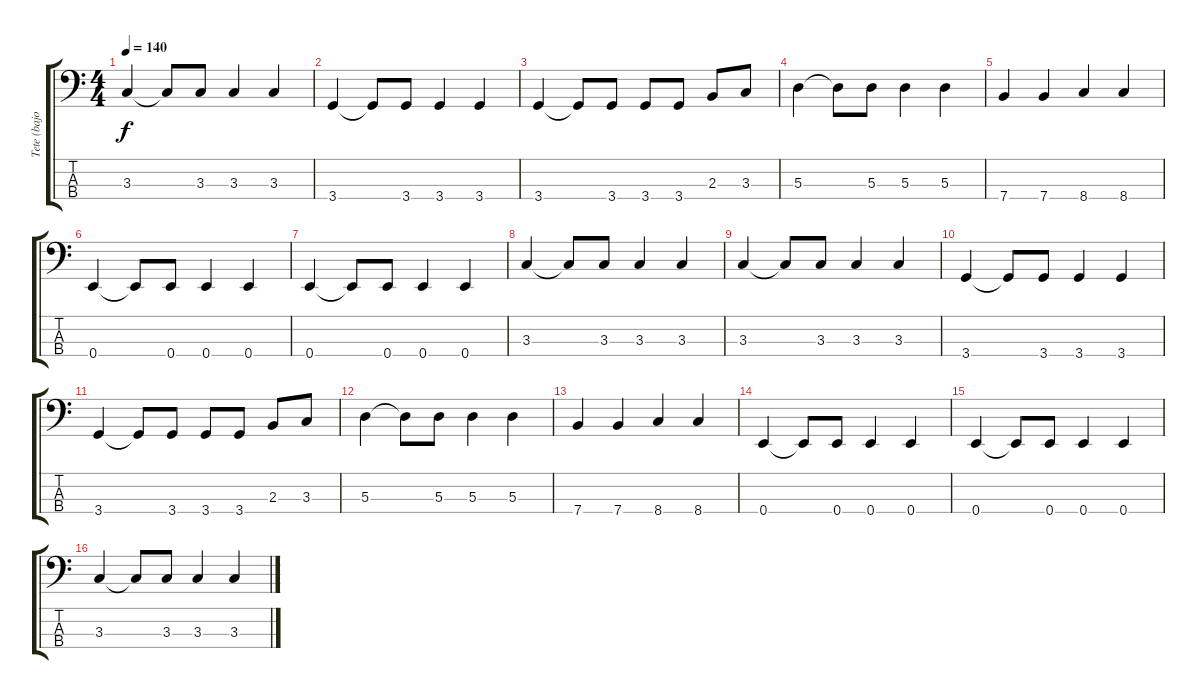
\track ("Tete (bajo)" "Tete (bajo") {solo instrument electricbasspick}
\staff {score tabs}
\tuning (G2 D2 A1 E1) {hide}
\ts (4 4)
\tempo 140
\clef f4
\ks c
3.3.4{dy f} 3.3{t}.8 3.3.8 3.3.4 3.3.4 |
3.4.4 3.4{t}.8 3.4.8 3.4.4 3.4.4 |
3.4.4 3.4{t}.8 3.4.8 3.4.8 3.4.8 2.3.8 3.3.8 |
5.3.4 5.3{t}.8 5.3.8 5.3.4 5.3.4 |
7.4.4 7.4.4 8.4.4 8.4.4 |
0.4.4 0.4{t}.8 0.4.8 0.4.4 0.4.4 |
0.4.4 0.4{t}.8 0.4.8 0.4.4 0.4.4 |
3.3.4 3.3{t}.8 3.3.8 3.3.4 3.3.4 |
3.3.4 3.3{t}.8 3.3.8 3.3.4 3.3.4 |
3.4.4 3.4{t}.8 3.4.8 3.4.4 3.4.4 |
3.4.4 3.4{t}.8 3.4.8 3.4.8 3.4.8 2.3.8 3.3.8 |
5.3.4 5.3{t}.8 5.3.8 5.3.4 5.3.4 |
7.4.4 7.4.4 8.4.4 8.4.4 |
0.4.4 0.4{t}.8 0.4.8 0.4.4 0.4.4 |
0.4.4 0.4{t}.8 0.4.8 0.4.4 0.4.4 |
3.3.4 3.3{t}.8 3.3.8 3.3.4 3.3.4
